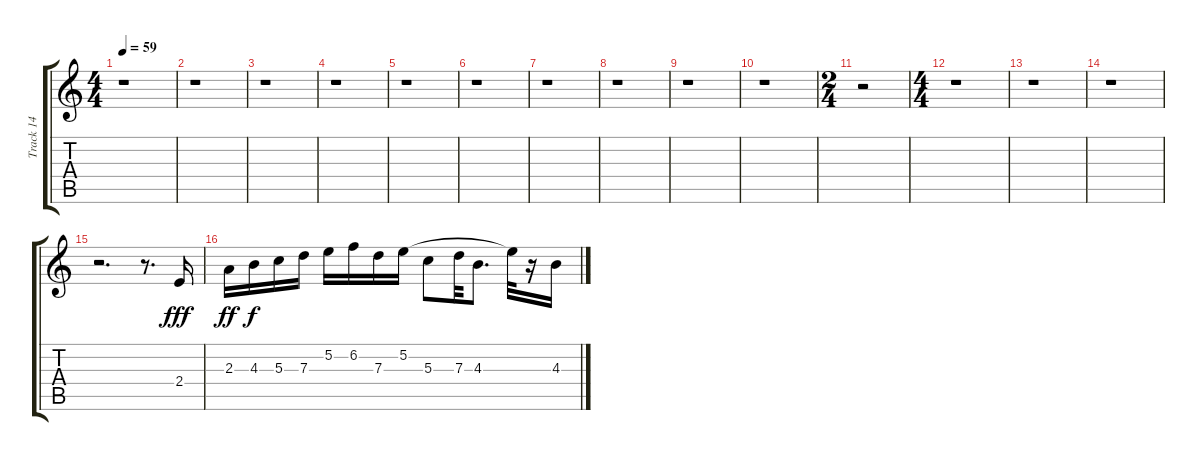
\track ("Track 14" "Track 14") {instrument electricguitarjazz}
\staff {score tabs}
\tuning (E4 B3 G3 D3 A2 E2) {hide}
\ts (4 4)
\tempo 59
\clef g2
\ks c
r.1{dy mp} |
r.1 |
r.1 |
r.1 |
r.1 |
r.1 |
r.1 |
r.1 |
r.1 |
r.1 |
\ts (2 4)
r.2 |
\ts (4 4)
r.1 |
r.1 |
r.1 |
r.2{d} r.8{d} 2.4.16{dy fff} |
2.3.16{dy ff} 4.3.16{dy f} 5.3.16 7.3.16 5.2.16 6.2.16 7.3.16 5.2.16 5.3.8 7.3.32 4.3.8{d} 5.2{t}.32 r.16 4.3.16
